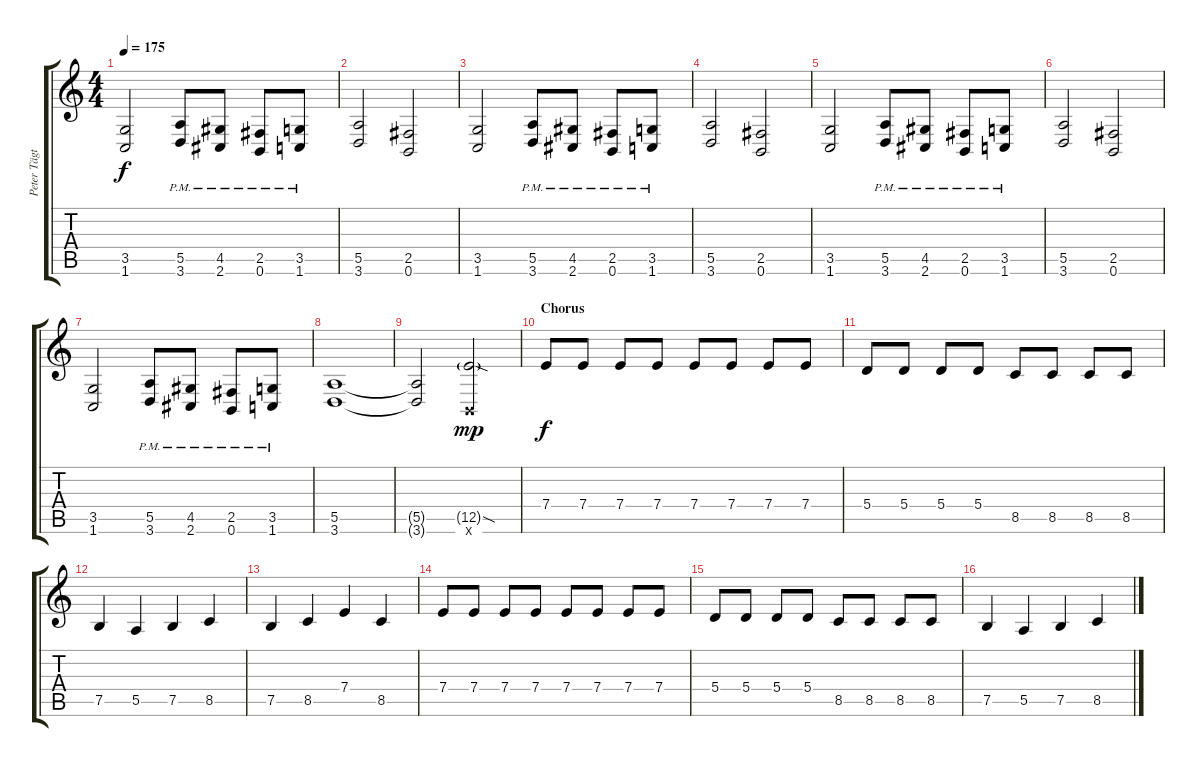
\track ("Peter Tägtgren" "Peter Tägt") {instrument distortionguitar}
\staff {score tabs}
\tuning (B3 Gb3 D3 A2 E2 B1) {hide}
\ts (4 4)
\tempo 175
\clef g2
\ks c
(3.5 1.6).2{dy f} (5.5{pm} 3.6{pm}).8 (4.5{pm} 2.6{pm}).8 (2.5{pm} 0.6{pm}).8 (3.5{pm} 1.6{pm}).8 |
(5.5 3.6).2 (2.5 0.6).2 |
(3.5 1.6).2 (5.5{pm} 3.6{pm}).8 (4.5{pm} 2.6{pm}).8 (2.5{pm} 0.6{pm}).8 (3.5{pm} 1.6{pm}).8 |
(5.5 3.6).2 (2.5 0.6).2 |
(3.5 1.6).2 (5.5{pm} 3.6{pm}).8 (4.5{pm} 2.6{pm}).8 (2.5{pm} 0.6{pm}).8 (3.5{pm} 1.6{pm}).8 |
(5.5 3.6).2 (2.5 0.6).2 |
(3.5 1.6).2 (5.5{pm} 3.6{pm}).8 (4.5{pm} 2.6{pm}).8 (2.5{pm} 0.6{pm}).8 (3.5{pm} 1.6{pm}).8 |
(5.5 3.6).1 |
(5.5{t} 3.6{t}).2 (12.5{sod g} 0.6{x}).2{dy mp} |
\section ("" "Chorus")
7.4.8{dy f volume 16 balance 8} 7.4.8 7.4.8 7.4.8 7.4.8 7.4.8 7.4.8 7.4.8 |
5.4.8 5.4.8 5.4.8 5.4.8 8.5.8 8.5.8 8.5.8 8.5.8 |
7.5.4 5.5.4 7.5.4 8.5.4 |
7.5.4 8.5.4 7.4.4 8.5.4 |
7.4.8 7.4.8 7.4.8 7.4.8 7.4.8 7.4.8 7.4.8 7.4.8 |
5.4.8 5.4.8 5.4.8 5.4.8 8.5.8 8.5.8 8.5.8 8.5.8 |
7.5.4 5.5.4 7.5.4 8.5.4
